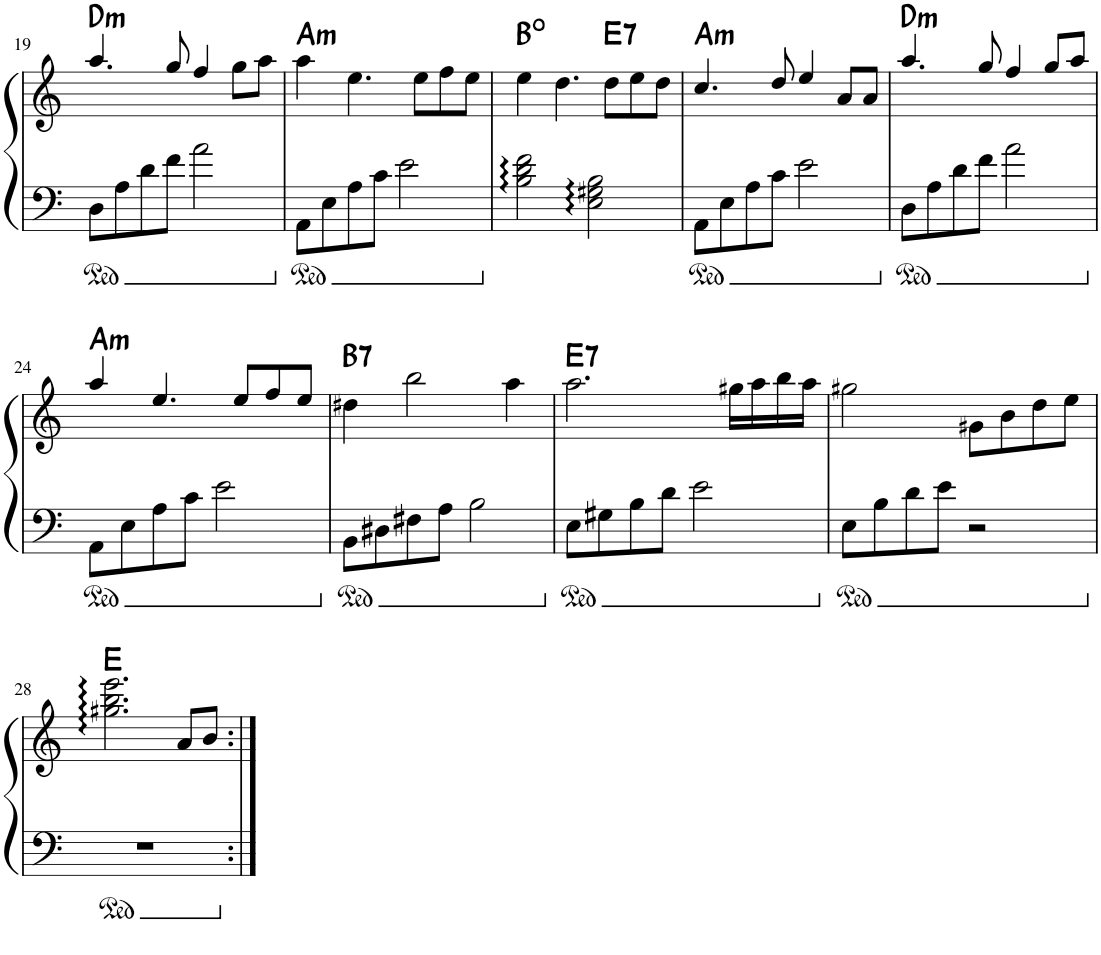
**kern	**kern	**harte
*part1	*part1	*part1
*staff2	*staff1	*
*I"Piano	*	*
*I'Pno.	*	*
!!LO:PB:g=z
*clefF4	*clefG2	*
*k[]	*k[]	*
*M4/4	*M4/4	*
=19	=19	=19
!	!	!LO:H:kt=m
8D\L	4.aa/	D:min
8A\	.	.
8d\	.	.
8f\J	8gg/	.
2a\	4ff/	.
.	8gg\L	.
.	8aa\J	.
=20	=20	=20
!	!	!LO:H:kt=m
8AA\L	4aa\	A:min
8E\	.	.
8A\	4.ee\	.
8c\J	.	.
2e\	.	.
.	8ee\L	.
.	8ff\	.
.	8ee\J	.
=21	=21	=21
2B\ 2d\ 2f\	4ee\	B:dim
.	4.dd\	.
2E\ 2G#X\ 2B\	.	.
!	!	!LO:H:kt=7
.	8dd\L	E:7
.	8ee\	.
.	8dd\J	.
=22	=22	=22
!	!	!LO:H:kt=m
8AA\L	4.cc/	A:min
8E\	.	.
8A\	.	.
8c\J	8dd/	.
2e\	4ee/	.
.	8a/L	.
.	8a/J	.
=23	=23	=23
!	!	!LO:H:kt=m
8D\L	4.aa/	D:min
8A\	.	.
8d\	.	.
8f\J	8gg/	.
2a\	4ff/	.
.	8gg/L	.
.	8aa/J	.
!!LO:LB:g=z
=24	=24	=24
!	!	!LO:H:kt=m
8AA\L	4aa/	A:min
8E\	.	.
8A\	4.ee/	.
8c\J	.	.
2e\	.	.
.	8ee/L	.
.	8ff/	.
.	8ee/J	.
=25	=25	=25
!	!	!LO:H:kt=7
8BB\L	4dd#X\	B:7
8D#X\	.	.
8F#X\	2bb\	.
8A\J	.	.
2B\	.	.
.	4aa\	.
=26	=26	=26
!	!	!LO:H:kt=7
8E\L	2.aa\	E:7
8G#X\	.	.
8B\	.	.
8d\J	.	.
2e\	.	.
.	16gg#X\LL	.
.	16aa\	.
.	16bb\	.
.	16aa\JJ	.
=27	=27	=27
8E\L	2gg#X\	.
8B\	.	.
8d\	.	.
8e\J	.	.
2r	8g#X\L	.
.	8b\	.
.	8dd\	.
.	8ee\J	.
!!LO:LB:g=z
=28	=28	=28
1r	2.gg#X\ 2.bb\ 2.eee\	E:maj
.	8a/L	.
.	8b/J	.
=:|!	=:|!	=:|!
*-	*-	*-
